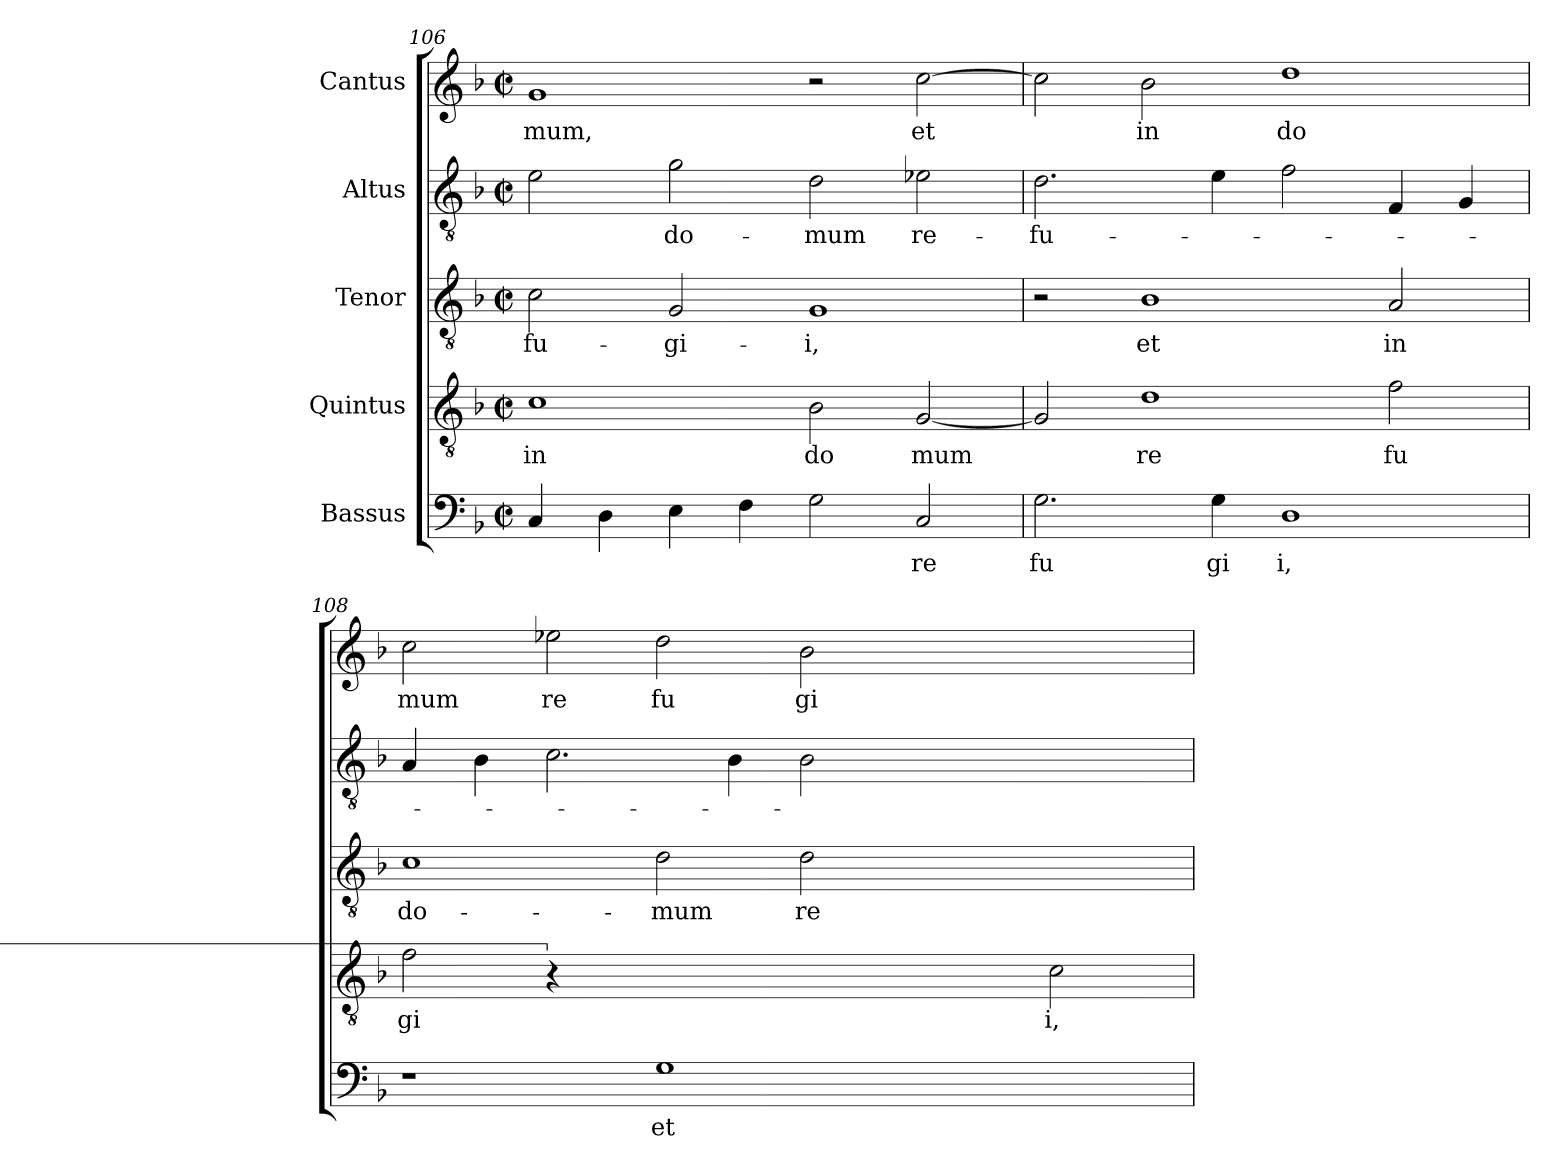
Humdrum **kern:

**kern	**text	**kern	**text	**kern	**text	**kern	**text	**kern	**text
*part5	*part5	*part4	*part4	*part3	*part3	*part2	*part2	*part1	*part1
*staff5	*staff5	*staff4	*staff4	*staff3	*staff3	*staff2	*staff2	*staff1	*staff1
*I"Bassus	*	*I"Quintus	*	*I"Tenor	*	*I"Altus	*	*I"Cantus	*
*clefF4	*	*clefGv2	*	*clefGv2	*	*clefGv2	*	*clefG2	*
*k[b-]	*	*k[b-]	*	*k[b-]	*	*k[b-]	*	*k[b-]	*
*F:	*	*F:	*	*F:	*	*F:	*	*F:	*
*M2/2	*	*M2/2	*	*M2/2	*	*M2/2	*	*M2/2	*
*met(c|)	*	*met(c|)	*	*met(c|)	*	*met(c|)	*	*met(c|)	*
=106	=106	=106	=106	=106	=106	=106	=106	=106	=106
!	!	!	!LO:LY:b:cj	!	!LO:LY:b:cj	!	!	!	!LO:LY:b:cj
4C/	.	1c	in	2c\	-fu-	2e\	.	1g	mum,
4D\	.	.	.	.	.	.	.	.	.
!	!	!	!	!	!LO:LY:b:cj	!	!LO:LY:b:cj	!	!
4E\	.	.	.	2G/	-gi-	2g\	do-	.	.
4F\	.	.	.	.	.	.	.	.	.
!	!	!	!LO:LY:b:cj	!	!LO:LY:b:cj	!	!LO:LY:b:cj	!	!
2G\	.	2B-\	do	1G	-i,	2d\	-mum	2r	.
!	!LO:LY:b:cj	!	!LO:LY:b	!	!	!	!LO:LY:b:cj	!	!LO:LY:b:cj
2C/	re	[<2G/	mum	.	.	2e-X\	re-	[>2cc\	et
=107	=107	=107	=107	=107	=107	=107	=107	=107	=107
!	!LO:LY:b:cj	!	!	!	!	!	!LO:LY:b:cj	!	!
2.G\	fu	2G/]	.	2r	.	2.d\	-fu-	2cc\]	.
!	!	!	!LO:LY:b:cj	!	!LO:LY:b:cj	!	!	!	!LO:LY:b:cj
.	.	1d	re	1B-	et	.	.	2b-\	in
!	!LO:LY:b:cj	!	!	!	!	!	!	!	!
4G\	gi	.	.	.	.	4e\	.	.	.
!	!LO:LY:b:cj	!	!	!	!	!	!	!	!LO:LY:b:cj
1D	i,	.	.	.	.	2f\	.	1dd	do
!	!	!	!LO:LY:b:cj	!	!LO:LY:b:cj	!	!	!	!
.	.	2f\	fu	2A/	in	4F/	.	.	.
.	.	.	.	.	.	4G/	.	.	.
=108	=108	=108	=108	=108	=108	=108	=108	=108	=108
!	!	!	!LO:LY:b:cj	!	!LO:LY:b:cj	!	!	!	!LO:LY:b:cj
1r	.	2f\	gi	1c	do-	4A/	.	2cc\	mum
.	.	.	.	.	.	4B-\	.	.	.
!	!	!LO:N:vis=1	!	!	!	!	!	!	!LO:LY:b:cj
.	.	4%9r	.	.	.	2.c\	.	2ee-X\	re
!	!LO:LY:b:cj	!	!	!	!LO:LY:b:cj	!	!	!	!LO:LY:b:cj
1G	et	.	.	2d\	-mum	.	.	2dd\	fu
.	.	.	.	.	.	4B-\	.	.	.
!	!	!	!	!	!LO:LY:b:cj	!	!	!	!LO:LY:b:cj
.	.	.	.	2d\	re-	2B-\	.	2b-\	gi
1ryy	.	.	.	1ryy	.	1ryy	.	1ryy	.
!	!	!	!LO:LY:b:cj	!	!	!	!	!	!
.	.	2c\	i,	.	.	.	.	.	.
4ryy	.	.	.	4ryy	.	4ryy	.	4ryy	.
=	=	=	=	=	=	=	=	=	=
*-	*-	*-	*-	*-	*-	*-	*-	*-	*-
